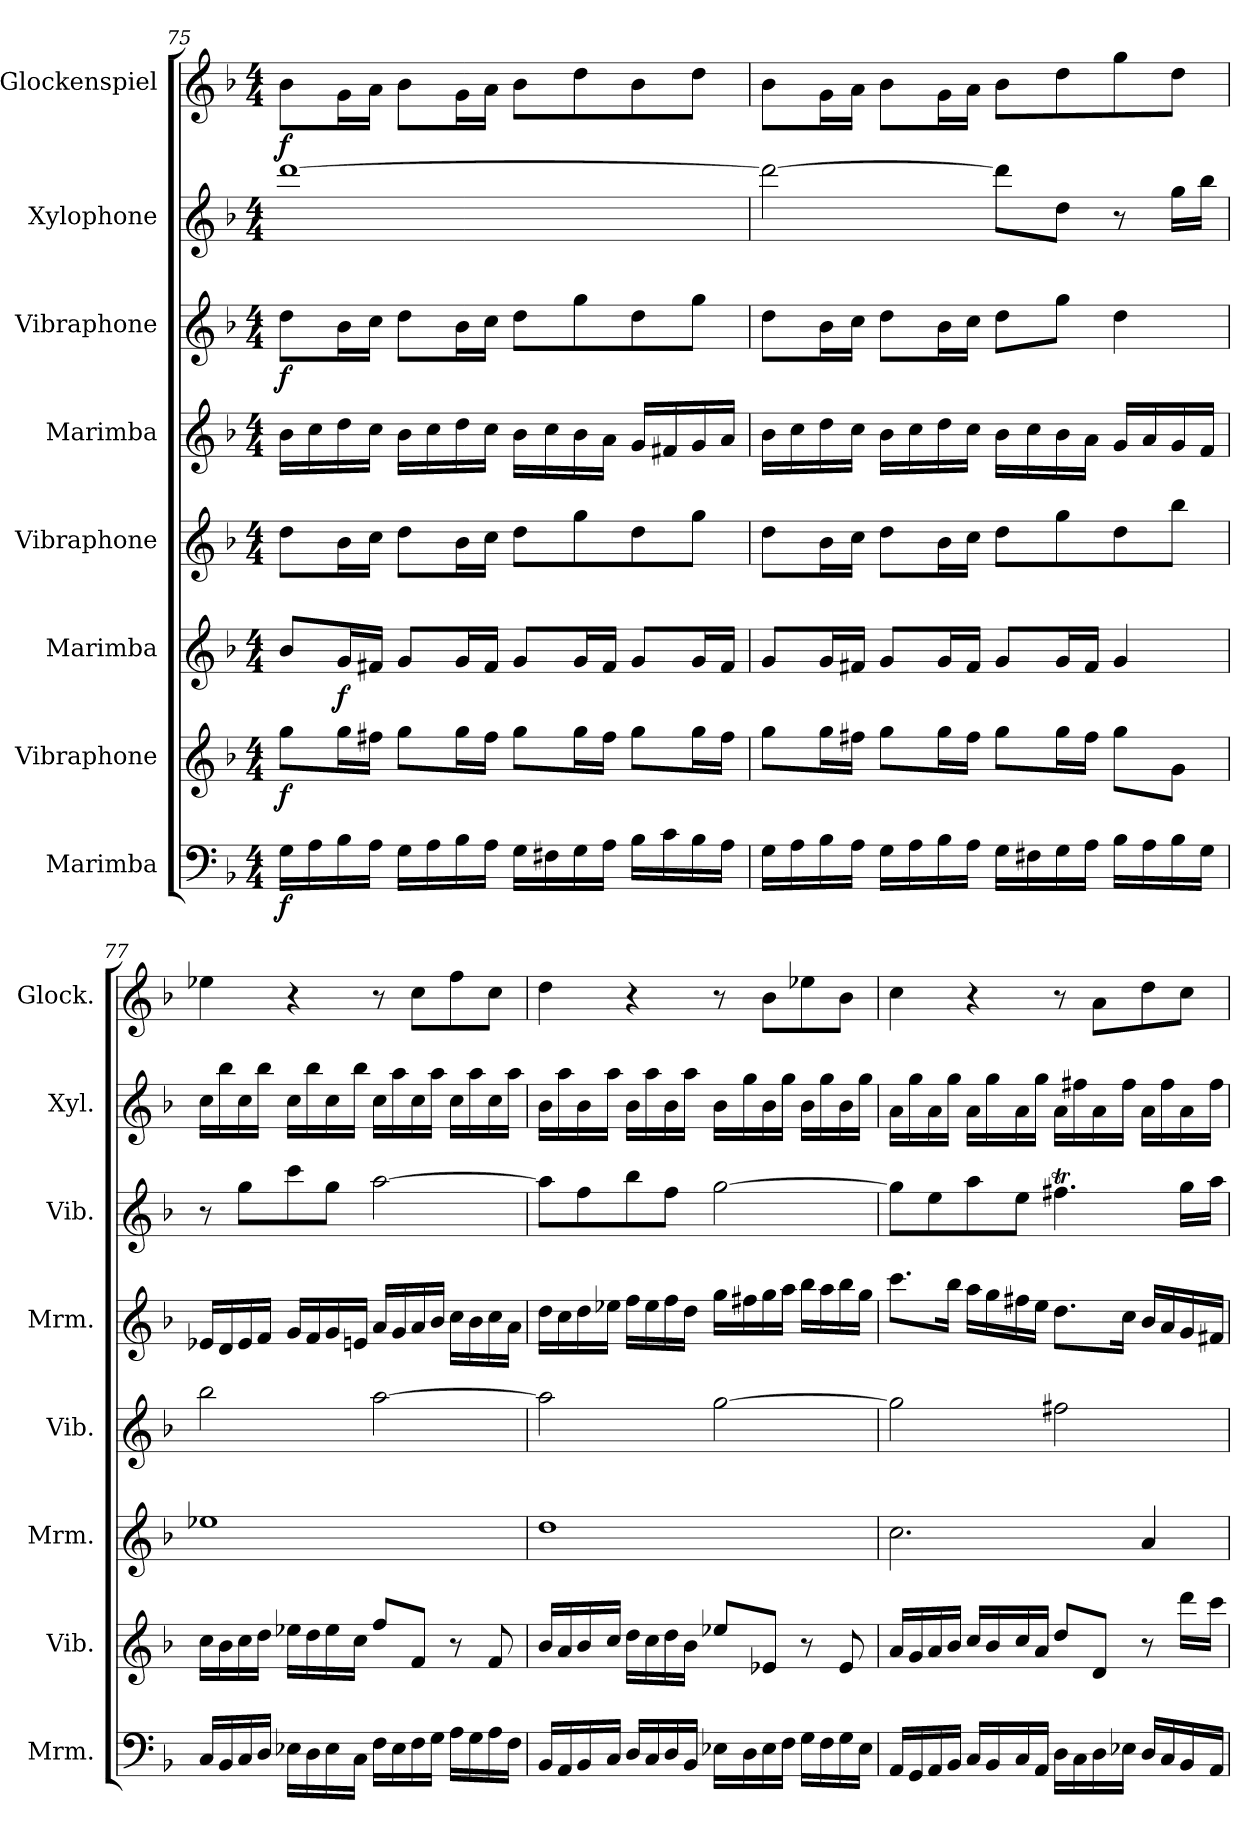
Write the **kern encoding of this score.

**kern	**dynam	**kern	**dynam	**kern	**dynam	**kern	**kern	**kern	**dynam	**kern	**kern	**dynam
*part8	*part8	*part7	*part7	*part6	*part6	*part5	*part4	*part3	*part3	*part2	*part1	*part1
*staff8	*staff8	*staff7	*staff7	*staff6	*staff6	*staff5	*staff4	*staff3	*staff3	*staff2	*staff1	*staff1
*I"Marimba	*	*I"Vibraphone	*	*I"Marimba	*	*I"Vibraphone	*I"Marimba	*I"Vibraphone	*	*I"Xylophone	*I"Glockenspiel	*
*I'Mrm.	*	*I'Vib.	*	*I'Mrm.	*	*I'Vib.	*I'Mrm.	*I'Vib.	*	*I'Xyl.	*I'Glock.	*
!!LO:PB:g=z
*clefF4	*	*clefG2	*	*clefG2	*	*clefG2	*clefG2	*clefG2	*	*clefG2	*clefG2	*
*	*	*	*	*	*	*	*	*	*	*ITrd-7c-12	*ITrd-14c-24	*
*k[b-]	*	*k[b-]	*	*k[b-]	*	*k[b-]	*k[b-]	*k[b-]	*	*k[b-]	*k[b-]	*
*M4/4	*	*M4/4	*	*M4/4	*	*M4/4	*M4/4	*M4/4	*	*M4/4	*M4/4	*
=75	=75	=75	=75	=75	=75	=75	=75	=75	=75	=75	=75	=75
!	!LO:DY:b	!	!LO:DY:b	!	!	!	!	!	!LO:DY:b	!	!	!LO:DY:b
16G\LL	f	8gg\L	f	8b-/L	.	8dd\L	16b-\LL	8dd\L	f	[1dddd	8bbb-\L	f
16A\	.	.	.	.	.	.	16cc\	.	.	.	.	.
!	!	!	!	!	!LO:DY:b	!	!	!	!	!	!	!
16B-\	.	16gg\L	.	16g/L	f	16b-\L	16dd\	16b-\L	.	.	16ggg\L	.
16A\JJ	.	16ff#X\JJ	.	16f#X/JJ	.	16cc\JJ	16cc\JJ	16cc\JJ	.	.	16aaa\JJ	.
16G\LL	.	8gg\L	.	8g/L	.	8dd\L	16b-\LL	8dd\L	.	.	8bbb-\L	.
16A\	.	.	.	.	.	.	16cc\	.	.	.	.	.
16B-\	.	16gg\L	.	16g/L	.	16b-\L	16dd\	16b-\L	.	.	16ggg\L	.
16A\JJ	.	16ff#\JJ	.	16f#/JJ	.	16cc\JJ	16cc\JJ	16cc\JJ	.	.	16aaa\JJ	.
16G\LL	.	8gg\L	.	8g/L	.	8dd\L	16b-\LL	8dd\L	.	.	8bbb-\L	.
16F#X\	.	.	.	.	.	.	16cc\	.	.	.	.	.
16G\	.	16gg\L	.	16g/L	.	8gg\	16b-\	8gg\	.	.	8dddd\	.
16A\JJ	.	16ff#\JJ	.	16f#/JJ	.	.	16a\JJ	.	.	.	.	.
16B-\LL	.	8gg\L	.	8g/L	.	8dd\	16g/LL	8dd\	.	.	8bbb-\	.
16c\	.	.	.	.	.	.	16f#X/	.	.	.	.	.
16B-\	.	16gg\L	.	16g/L	.	8gg\J	16g/	8gg\J	.	.	8dddd\J	.
16A\JJ	.	16ff#\JJ	.	16f#/JJ	.	.	16a/JJ	.	.	.	.	.
=76	=76	=76	=76	=76	=76	=76	=76	=76	=76	=76	=76	=76
16G\LL	.	8gg\L	.	8g/L	.	8dd\L	16b-\LL	8dd\L	.	2dddd\_	8bbb-\L	.
16A\	.	.	.	.	.	.	16cc\	.	.	.	.	.
16B-\	.	16gg\L	.	16g/L	.	16b-\L	16dd\	16b-\L	.	.	16ggg\L	.
16A\JJ	.	16ff#X\JJ	.	16f#X/JJ	.	16cc\JJ	16cc\JJ	16cc\JJ	.	.	16aaa\JJ	.
16G\LL	.	8gg\L	.	8g/L	.	8dd\L	16b-\LL	8dd\L	.	.	8bbb-\L	.
16A\	.	.	.	.	.	.	16cc\	.	.	.	.	.
16B-\	.	16gg\L	.	16g/L	.	16b-\L	16dd\	16b-\L	.	.	16ggg\L	.
16A\JJ	.	16ff#\JJ	.	16f#/JJ	.	16cc\JJ	16cc\JJ	16cc\JJ	.	.	16aaa\JJ	.
16G\LL	.	8gg\L	.	8g/L	.	8dd\L	16b-\LL	8dd\L	.	8dddd\L]	8bbb-\L	.
16F#X\	.	.	.	.	.	.	16cc\	.	.	.	.	.
16G\	.	16gg\L	.	16g/L	.	8gg\	16b-\	8gg\J	.	8ddd\J	8dddd\	.
16A\JJ	.	16ff#\JJ	.	16f#/JJ	.	.	16a\JJ	.	.	.	.	.
16B-\LL	.	8gg\L	.	4g/	.	8dd\	16g/LL	4dd\	.	8r	8gggg\	.
16A\	.	.	.	.	.	.	16a/	.	.	.	.	.
16B-\	.	8g\J	.	.	.	8bb-\J	16g/	.	.	16ggg\LL	8dddd\J	.
16G\JJ	.	.	.	.	.	.	16f/JJ	.	.	16bbb-\JJ	.	.
=77	=77	=77	=77	=77	=77	=77	=77	=77	=77	=77	=77	=77
16C/LL	.	16cc\LL	.	1ee-X	.	2bb-\	16e-X/LL	8r	.	16ccc\LL	4eeee-X\	.
16BB-/	.	16b-\	.	.	.	.	16d/	.	.	16bbb-\	.	.
16C/	.	16cc\	.	.	.	.	16e-/	8gg\L	.	16ccc\	.	.
16D/JJ	.	16dd\JJ	.	.	.	.	16f/JJ	.	.	16bbb-\JJ	.	.
16E-X\LL	.	16ee-X\LL	.	.	.	.	16g/LL	8ccc\	.	16ccc\LL	4r	.
16D\	.	16dd\	.	.	.	.	16f/	.	.	16bbb-\	.	.
16E-\	.	16ee-\	.	.	.	.	16g/	8gg\J	.	16ccc\	.	.
16C\JJ	.	16cc\JJ	.	.	.	.	16en/JJ	.	.	16bbb-\JJ	.	.
16F\LL	.	8ff/L	.	.	.	[2aa\	16a/LL	[2aa\	.	16ccc\LL	8r	.
16E-\	.	.	.	.	.	.	16g/	.	.	16aaa\	.	.
16F\	.	8f/J	.	.	.	.	16a/	.	.	16ccc\	8cccc\L	.
16G\JJ	.	.	.	.	.	.	16b-/JJ	.	.	16aaa\JJ	.	.
16A\LL	.	8r	.	.	.	.	16cc\LL	.	.	16ccc\LL	8ffff\	.
16G\	.	.	.	.	.	.	16b-\	.	.	16aaa\	.	.
16A\	.	8f/	.	.	.	.	16cc\	.	.	16ccc\	8cccc\J	.
16F\JJ	.	.	.	.	.	.	16a\JJ	.	.	16aaa\JJ	.	.
!!LO:LB:g=z
=78	=78	=78	=78	=78	=78	=78	=78	=78	=78	=78	=78	=78
16BB-/LL	.	16b-/LL	.	1dd	.	2aa\]	16dd\LL	8aa\L]	.	16bb-\LL	4dddd\	.
16AA/	.	16a/	.	.	.	.	16cc\	.	.	16aaa\	.	.
16BB-/	.	16b-/	.	.	.	.	16dd\	8ff\	.	16bb-\	.	.
16C/JJ	.	16cc/JJ	.	.	.	.	16ee-X\JJ	.	.	16aaa\JJ	.	.
16D/LL	.	16dd\LL	.	.	.	.	16ff\LL	8bb-\	.	16bb-\LL	4r	.
16C/	.	16cc\	.	.	.	.	16ee-\	.	.	16aaa\	.	.
16D/	.	16dd\	.	.	.	.	16ff\	8ff\J	.	16bb-\	.	.
16BB-/JJ	.	16b-\JJ	.	.	.	.	16dd\JJ	.	.	16aaa\JJ	.	.
16E-X\LL	.	8ee-X/L	.	.	.	[2gg\	16gg\LL	[2gg\	.	16bb-\LL	8r	.
16D\	.	.	.	.	.	.	16ff#X\	.	.	16ggg\	.	.
16E-\	.	8e-X/J	.	.	.	.	16gg\	.	.	16bb-\	8bbb-\L	.
16F\JJ	.	.	.	.	.	.	16aa\JJ	.	.	16ggg\JJ	.	.
16G\LL	.	8r	.	.	.	.	16bb-\LL	.	.	16bb-\LL	8eeee-X\	.
16F\	.	.	.	.	.	.	16aa\	.	.	16ggg\	.	.
16G\	.	8e-/	.	.	.	.	16bb-\	.	.	16bb-\	8bbb-\J	.
16E-\JJ	.	.	.	.	.	.	16gg\JJ	.	.	16ggg\JJ	.	.
=79	=79	=79	=79	=79	=79	=79	=79	=79	=79	=79	=79	=79
16AA/LL	.	16a/LL	.	2.cc\	.	2gg\]	8.ccc\L	8gg\L]	.	16aa\LL	4cccc\	.
16GG/	.	16g/	.	.	.	.	.	.	.	16ggg\	.	.
16AA/	.	16a/	.	.	.	.	.	8ee\	.	16aa\	.	.
16BB-/JJ	.	16b-/JJ	.	.	.	.	16bb-\Jk	.	.	16ggg\JJ	.	.
16C/LL	.	16cc/LL	.	.	.	.	16aa\LL	8aa\	.	16aa\LL	4r	.
16BB-/	.	16b-/	.	.	.	.	16gg\	.	.	16ggg\	.	.
16C/	.	16cc/	.	.	.	.	16ff#X\	8ee\J	.	16aa\	.	.
16AA/JJ	.	16a/JJ	.	.	.	.	16ee\JJ	.	.	16ggg\JJ	.	.
16D\LL	.	8dd/L	.	.	.	2ff#X\	8.dd\L	4.ff#Xt\	.	16aa\LL	8r	.
16C\	.	.	.	.	.	.	.	.	.	16fff#X\	.	.
16D\	.	8d/J	.	.	.	.	.	.	.	16aa\	8aaa\L	.
16E-X\JJ	.	.	.	.	.	.	16cc\Jk	.	.	16fff#\JJ	.	.
16D/LL	.	8r	.	4a/	.	.	16b-/LL	.	.	16aa\LL	8dddd\	.
16C/	.	.	.	.	.	.	16a/	.	.	16fff#\	.	.
16BB-/	.	16ddd\LL	.	.	.	.	16g/	16gg\LL	.	16aa\	8cccc\J	.
16AA/JJ	.	16ccc\JJ	.	.	.	.	16f#X/JJ	16aa\JJ	.	16fff#\JJ	.	.
=	=	=	=	=	=	=	=	=	=	=	=	=
*-	*-	*-	*-	*-	*-	*-	*-	*-	*-	*-	*-	*-
